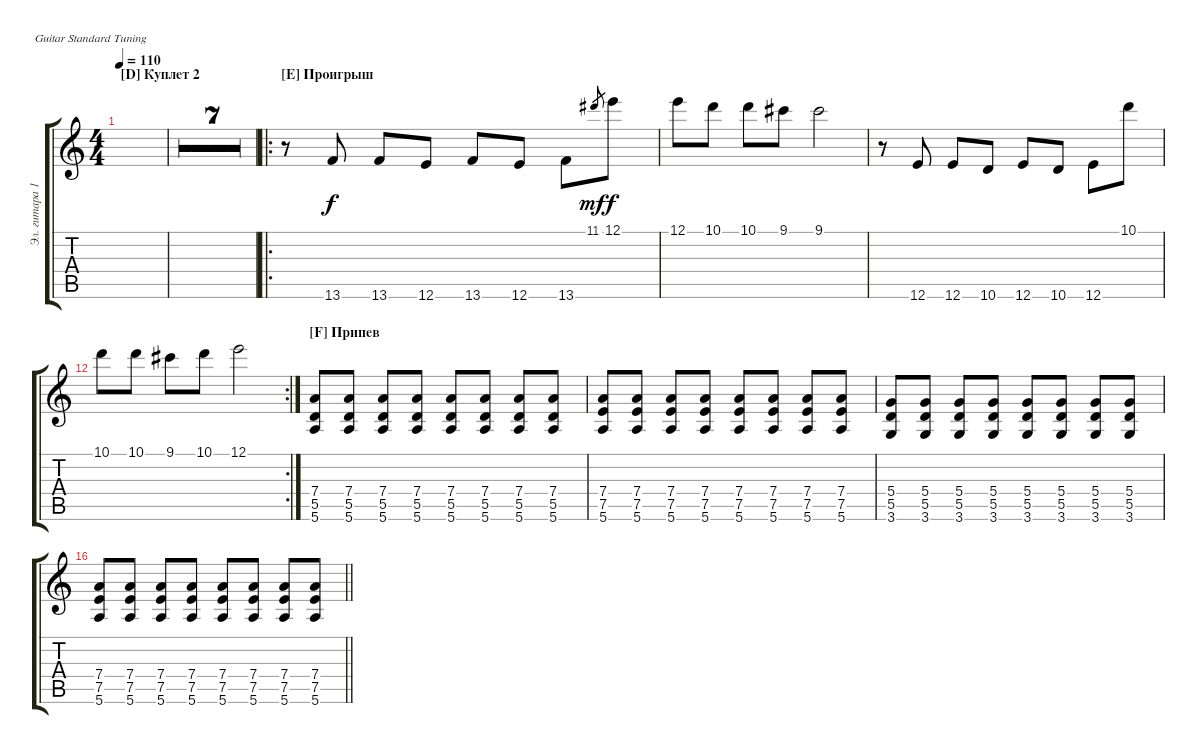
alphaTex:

\bracketExtendMode groupsimilarinstruments
\multiTrackTrackNamePolicy hidden
\firstSystemTrackNameMode fullname
\otherSystemsTrackNameMode fullname
\otherSystemsTrackNameOrientation horizontal
\defaultBarNumberDisplay FirstOfSystem
\track ("Эл. гитара 1" "E-Gt") {multiBarRest instrument distortionguitar}
\staff {score tabs}
\tuning (E4 B3 G3 D3 A2 E2)
\ts (4 4)
\section ("D" "Куплет 2")
\tempo 110
\clef g2
\ks c
|
|
|
|
|
|
|
\barLineRight lightlight
|
\ro
\section ("E" "Проигрыш")
r.8 13.6.8 13.6.8 12.6.8 13.6.8 12.6.8 13.6.8 11.1.8{gr dy mf} 12.1.8{dy f} |
12.1.8 10.1.8 10.1.8 9.1.8 9.1.2 |
r.8 12.6.8 12.6.8 10.6.8 12.6.8 10.6.8 12.6.8 10.1.8 |
\rc 2
10.1.8 10.1.8 9.1.8 10.1.8 12.1.2 |
\section ("F" "Припев")
(7.4 5.5 5.6).8 (7.4 5.5 5.6).8 (7.4 5.5 5.6).8 (7.4 5.5 5.6).8 (7.4 5.5 5.6).8 (7.4 5.5 5.6).8 (7.4 5.5 5.6).8 (7.4 5.5 5.6).8 |
(7.4 7.5 5.6).8 (7.4 7.5 5.6).8 (7.4 7.5 5.6).8 (7.4 7.5 5.6).8 (7.4 7.5 5.6).8 (7.4 7.5 5.6).8 (7.4 7.5 5.6).8 (7.4 7.5 5.6).8 |
(5.4 5.5 3.6).8 (5.4 5.5 3.6).8 (5.4 5.5 3.6).8 (5.4 5.5 3.6).8 (5.4 5.5 3.6).8 (5.4 5.5 3.6).8 (5.4 5.5 3.6).8 (5.4 5.5 3.6).8 |
\barLineRight lightlight
(7.4 7.5 5.6).8 (7.4 7.5 5.6).8 (7.4 7.5 5.6).8 (7.4 7.5 5.6).8 (7.4 7.5 5.6).8 (7.4 7.5 5.6).8 (7.4 7.5 5.6).8 (7.4 7.5 5.6).8
